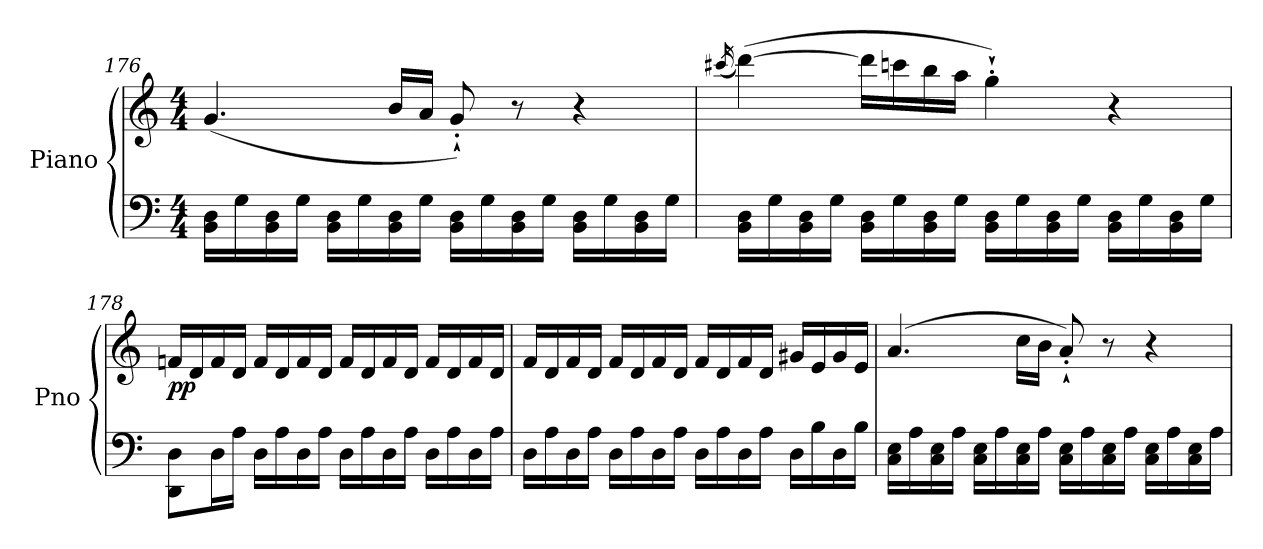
**kern	**kern	**dynam
*part1	*part1	*part1
*staff2	*staff1	*staff1/2
*I"Piano	*	*
*I'Pno	*	*
*clefF4	*clefG2	*
*k[]	*k[]	*
*M4/4	*M4/4	*
=176	=176	=176
16BB\ 16D\LL	(<4.g/	.
16G\	.	.
16BB\ 16D\	.	.
16G\JJ	.	.
16BB\ 16D\LL	.	.
16G\	.	.
16BB\ 16D\	16b/LL	.
16G\JJ	16a/JJ	.
16BB\ 16D\LL	8g'`/)	.
16G\	.	.
16BB\ 16D\	8r	.
16G\JJ	.	.
16BB\ 16D\LL	4r	.
16G\	.	.
16BB\ 16D\	.	.
16G\JJ	.	.
=177	=177	=177
.	(<16qccc#X/	.
16BB\ 16D\LL	(>[4ddd\)	.
16G\	.	.
16BB\ 16D\	.	.
16G\JJ	.	.
16BB\ 16D\LL	16ddd\LL]	.
16G\	16cccn\	.
16BB\ 16D\	16bb\	.
16G\JJ	16aa\JJ	.
16BB\ 16D\LL	4gg'`\)	.
16G\	.	.
16BB\ 16D\	.	.
16G\JJ	.	.
16BB\ 16D\LL	4r	.
16G\	.	.
16BB\ 16D\	.	.
16G\JJ	.	.
=178	=178	=178
!	!	!LO:DY:b
8DD\ 8D\L	16fn/LL	pp
.	16d/	.
16D\L	16f/	.
16A\JJ	16d/JJ	.
16D\LL	16f/LL	.
16A\	16d/	.
16D\	16f/	.
16A\JJ	16d/JJ	.
16D\LL	16f/LL	.
16A\	16d/	.
16D\	16f/	.
16A\JJ	16d/JJ	.
16D\LL	16f/LL	.
16A\	16d/	.
16D\	16f/	.
16A\JJ	16d/JJ	.
=179	=179	=179
16D\LL	16f/LL	.
16A\	16d/	.
16D\	16f/	.
16A\JJ	16d/JJ	.
16D\LL	16f/LL	.
16A\	16d/	.
16D\	16f/	.
16A\JJ	16d/JJ	.
16D\LL	16f/LL	.
16A\	16d/	.
16D\	16f/	.
16A\JJ	16d/JJ	.
16D\LL	16g#X/LL	.
16B\	16e/	.
16D\	16g#/	.
16B\JJ	16e/JJ	.
=180	=180	=180
16C\ 16E\LL	(>4.a/	.
16A\	.	.
16C\ 16E\	.	.
16A\JJ	.	.
16C\ 16E\LL	.	.
16A\	.	.
16C\ 16E\	16cc\LL	.
16A\JJ	16b\JJ	.
16C\ 16E\LL	8a'`/)	.
16A\	.	.
16C\ 16E\	8r	.
16A\JJ	.	.
16C\ 16E\LL	4r	.
16A\	.	.
16C\ 16E\	.	.
16A\JJ	.	.
=	=	=
*-	*-	*-
